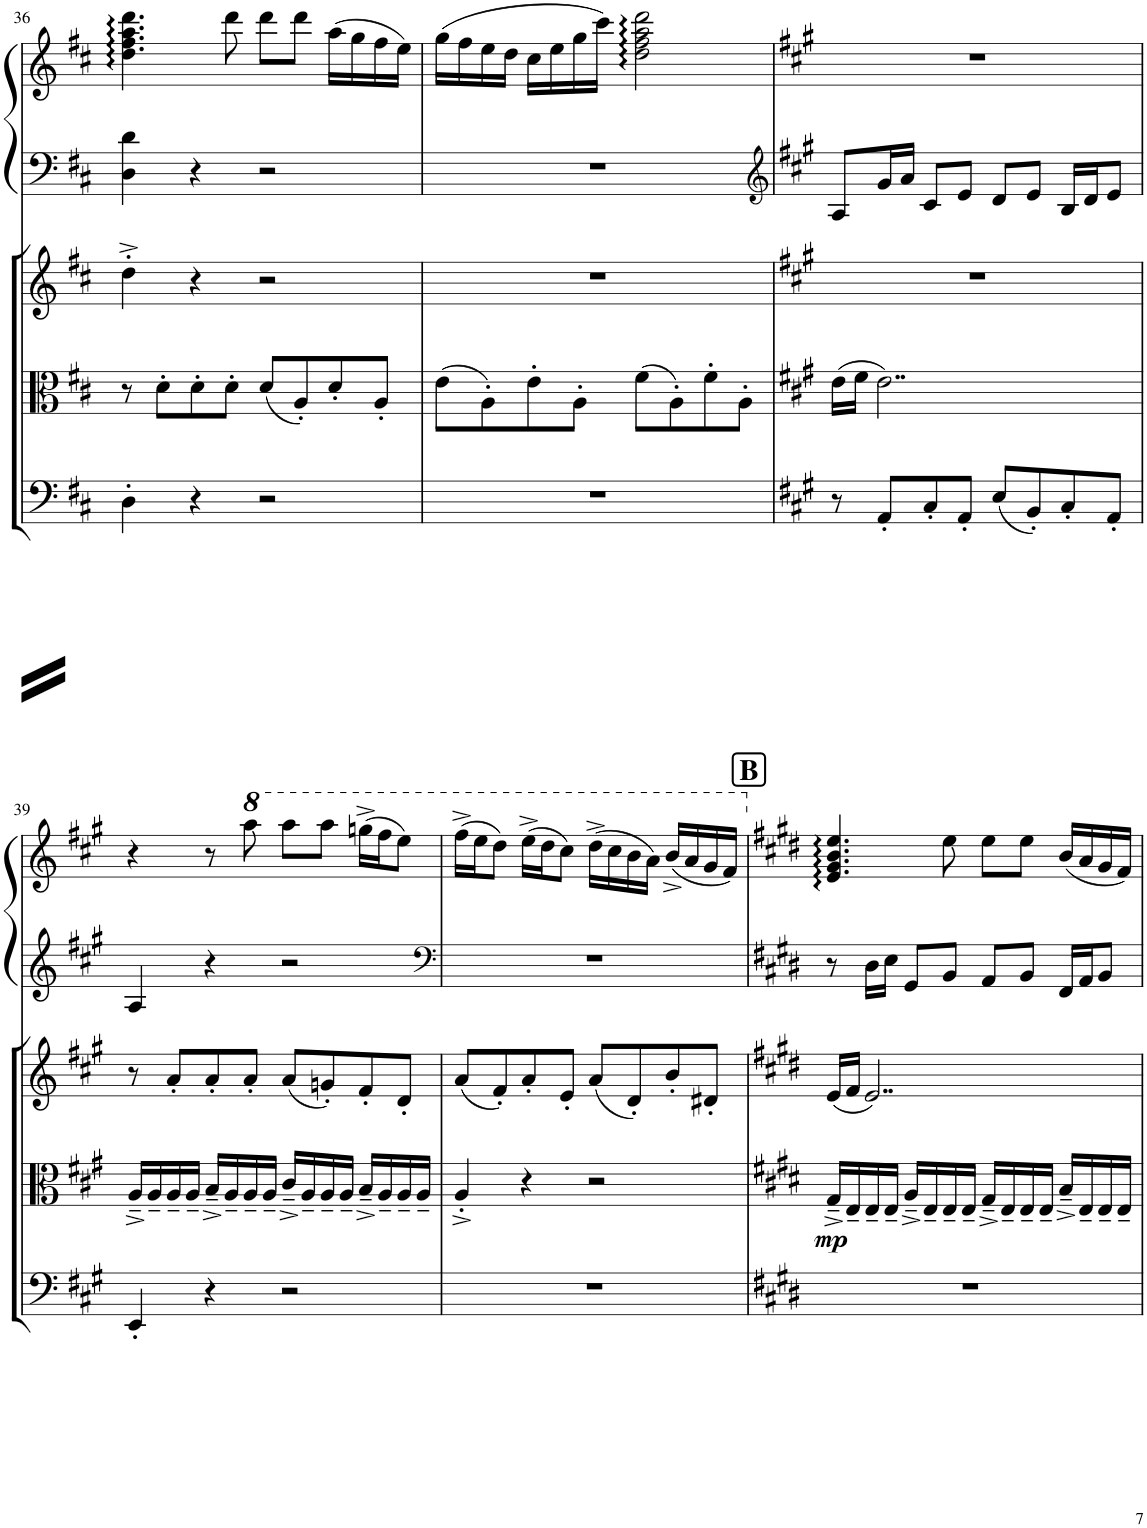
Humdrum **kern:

**kern	**kern	**dynam	**kern	**kern	**kern
*part4	*part3	*part3	*part2	*part1	*part1
*staff5	*staff4	*staff4	*staff3	*staff2	*staff1
*I"Violoncello	*I"Viola	*	*I"Housle	*I"Harfa	*
*I'Vc	*I'Vla	*	*	*	*
!!LO:PB:g=z
*clefF4	*clefC3	*	*clefG2	*clefF4	*clefG2
*k[f#c#]	*k[f#c#]	*	*k[f#c#]	*k[f#c#]	*k[f#c#]
*M4/4	*M4/4	*	*M4/4	*M4/4	*M4/4
=36	=36	=36	=36	=36	=36
4D'\	8r	.	4dd'^\	4D\ 4d\	4.dd\ 4.ff#\ 4.aa\ 4.ddd\
.	8d'\L	.	.	.	.
4r	8d'\	.	4r	4r	.
.	8d'\J	.	.	.	8ddd\
2r	(8d/L	.	2r	2r	8ddd\L
.	8A'/)	.	.	.	8ddd\J
.	8d'/	.	.	.	(16aa\LL
.	.	.	.	.	16gg\
.	8A'/J	.	.	.	16ff#\
.	.	.	.	.	16ee\JJ)
=37	=37	=37	=37	=37	=37
1r	(8e\L	.	1r	1r	(16gg\LL
.	.	.	.	.	16ff#\
.	8A'\)	.	.	.	16ee\
.	.	.	.	.	16dd\JJ
.	8e'\	.	.	.	16cc#\LL
.	.	.	.	.	16ee\
.	8A'\J	.	.	.	16gg\
.	.	.	.	.	16ccc#\JJ)
.	(8f#\L	.	.	.	2dd\ 2ff#\ 2aa\ 2ddd\
.	8A'\)	.	.	.	.
.	8f#'\	.	.	.	.
.	8A'\J	.	.	.	.
=38	=38	=38	=38	=38	=38
*	*	*	*	*clefG2	*
*k[f#c#g#]	*k[f#c#g#]	*	*k[f#c#g#]	*k[f#c#g#]	*k[f#c#g#]
8r	(16e\LL	.	1r	8A/L	1r
.	16f#\JJ	.	.	.	.
8AA'/L	2..e\)	.	.	16g#/L	.
.	.	.	.	16a/JJ	.
8C#'/	.	.	.	8c#/L	.
8AA'/J	.	.	.	8e/J	.
(8E/L	.	.	.	8d/L	.
8BB'/)	.	.	.	8e/J	.
8C#'/	.	.	.	16B/LL	.
.	.	.	.	16d/J	.
8AA'/J	.	.	.	8e/J	.
!!LO:LB:g=z
=39	=39	=39	=39	=39	=39
4EE'/	16A~^/LL	.	8r	4A/	4r
.	16A~/	.	.	.	.
.	16A~/	.	8a'/L	.	.
.	16A~/JJ	.	.	.	.
4r	16B~^/LL	.	8a'/	4r	8r
.	16A~/	.	.	.	.
*	*	*	*	*	*8va
.	16A~/	.	8a'/J	.	8aaa\
.	16A~/JJ	.	.	.	.
2r	16c#~^/LL	.	(8a/L	2r	8aaa\L
.	16A~/	.	.	.	.
.	16A~/	.	8gn'/)	.	8aaa\J
.	16A~/JJ	.	.	.	.
.	16B~^/LL	.	8f#'/	.	(16gggn^\LL
.	16A~/	.	.	.	16fff#\J
.	16A~/	.	8d'/J	.	8eee\J)
.	16A~/JJ	.	.	.	.
=40	=40	=40	=40	=40	=40
*	*	*	*	*clefF4	*
1r	4A'^/	.	(8a/L	1r	(16fff#^\LL
.	.	.	.	.	16eee\J
.	.	.	8f#'/)	.	8ddd\J)
.	4r	.	8a'/	.	(16eee^\LL
.	.	.	.	.	16ddd\J
.	.	.	8e'/J	.	8ccc#\J)
.	2r	.	(8a/L	.	(16ddd^\LL
.	.	.	.	.	16ccc#\
.	.	.	8d'/)	.	16bb\
.	.	.	.	.	16aa\JJ)
.	.	.	8b'/	.	(16bb^/LL
.	.	.	.	.	16aa/
.	.	.	8d#X'/J	.	16gg#/
.	.	.	.	.	16ff#/JJ)
!!LO:REH:place=s1:a:B:cj:fs=14:t=B
=41	=41	=41	=41	=41	=41
*k[f#c#g#d#]	*k[f#c#g#d#]	*	*k[f#c#g#d#]	*k[f#c#g#d#]	*k[f#c#g#d#]
*	*	*	*	*	*X8va
!	!	!LO:DY:b	!	!	!
1r	16G#~^/LL	mp	(16e/LL	8r	4.e/ 4.g#/ 4.b/ 4.ee/
.	16E~/	.	16f#/JJ	.	.
.	16E~/	.	2..e/)	16D#\LL	.
.	16E~/JJ	.	.	16E\JJ	.
.	16A~^/LL	.	.	8GG#/L	.
.	16E~/	.	.	.	.
.	16E~/	.	.	8BB/J	8ee\
.	16E~/JJ	.	.	.	.
.	16G#~^/LL	.	.	8AA/L	8ee\L
.	16E~/	.	.	.	.
.	16E~/	.	.	8BB/J	8ee\J
.	16E~/JJ	.	.	.	.
.	16B~^/LL	.	.	16FF#/LL	(16b/LL
.	16E~/	.	.	16AA/J	16a/
.	16E~/	.	.	8BB/J	16g#/
.	16E~/JJ	.	.	.	16f#/JJ)
=	=	=	=	=	=
*-	*-	*-	*-	*-	*-
